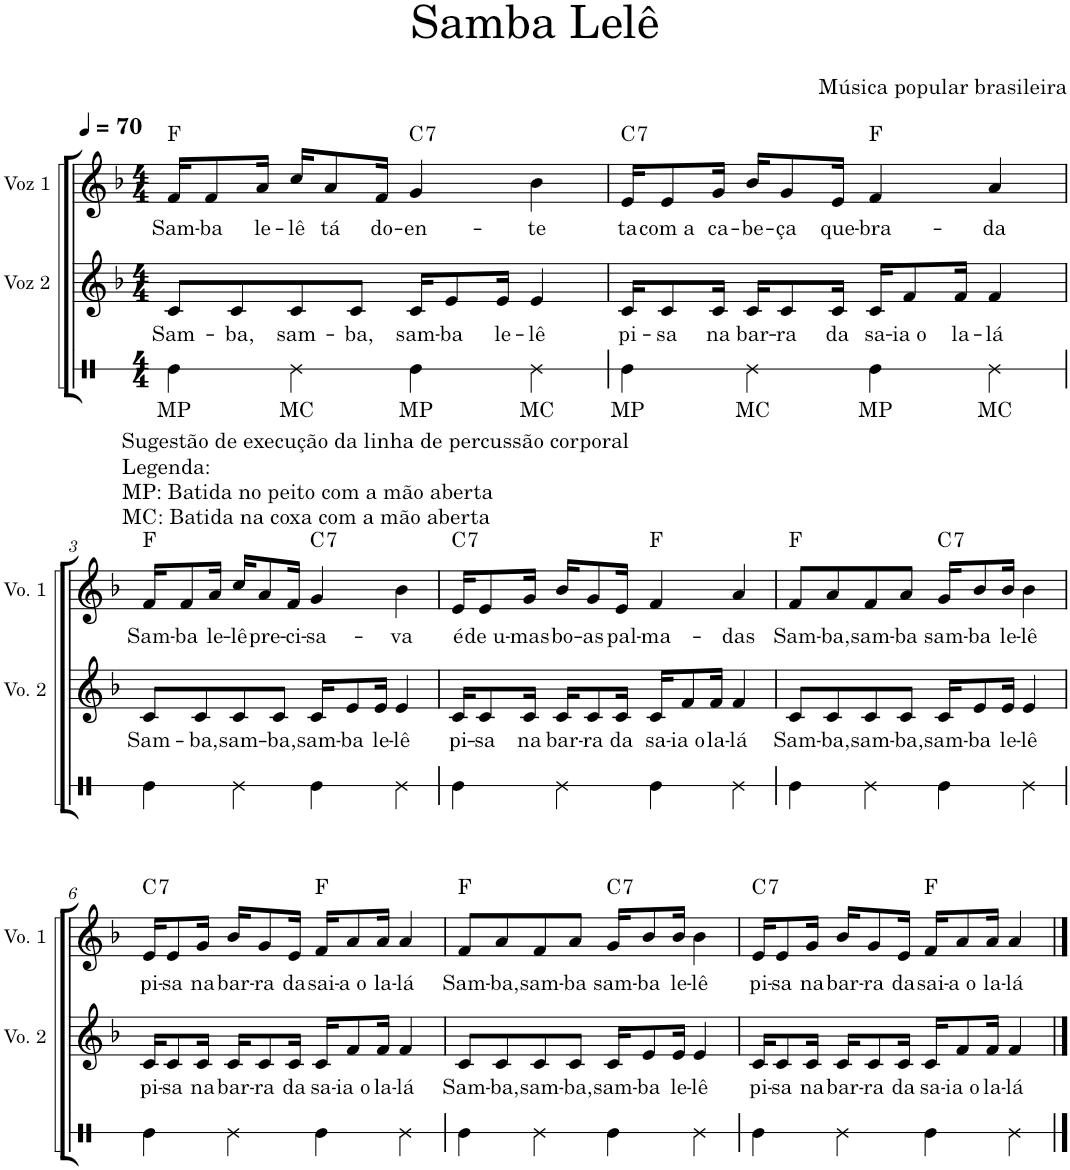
**kern	**text	**kern	**text	**kern	**text	**harte
*part3	*part3	*part2	*part2	*part1	*part1	*part1
*staff3	*staff3	*staff2	*staff2	*staff1	*staff1	*
*I"Voz 3	*	*I"Voz 2	*	*I"Voz 1	*	*
*	*	*I'Vo. 2	*	*I'Vo. 1	*	*
*stria1	*	*	*	*	*	*
*clefX	*	*clefG2	*	*clefG2	*	*
*k[b-]	*	*k[b-]	*	*k[b-]	*	*
*M4/4	*	*M4/4	*	*M4/4	*	*
*MM70	*	*MM70	*	*MM70	*	*
=1	=1	=1	=1	=1	=1	=1
!LO:TX:b:t=Sugestão de execução da linha de percussão corporal	!	!	!	!	!	!
!LO:TX:b:t=Legenda&colon;	!	!	!	!	!	!
!LO:TX:b:t=MP&colon; Batida no peito com a mão aberta	!	!	!	!	!	!
!LO:TX:b:t=MC&colon; Batida na coxa com a mão aberta	!	!	!	!	!	!
!	!LO:LY:b	!	!LO:LY:b	!	!LO:LY:b	!
4Re\	MP	8c/L	Sam-	16f/KL	Sam-	F:maj
!	!	!	!	!	!LO:LY:b	!
.	.	.	.	8f/	-ba	.
!	!	!	!LO:LY:b	!	!	!
.	.	8c/	-ba,	.	.	.
!	!	!	!	!	!LO:LY:b	!
.	.	.	.	16a/Jk	le-	.
!	!LO:LY:b	!	!LO:LY:b	!	!LO:LY:b	!
4Re\	MC	8c/	sam-	16cc/KL	-lê	.
!	!	!	!	!	!LO:LY:b	!
.	.	.	.	8a/	tá	.
!	!	!	!LO:LY:b	!	!	!
.	.	8c/J	-ba,	.	.	.
!	!	!	!	!	!LO:LY:b	!
.	.	.	.	16f/Jk	do-	.
!	!LO:LY:b	!	!LO:LY:b	!	!LO:LY:b	!LO:H:kt=7
4Re\	MP	16c/KL	sam-	4g/	-en-	C:7
!	!	!	!LO:LY:b	!	!	!
.	.	8e/	-ba	.	.	.
!	!	!	!LO:LY:b	!	!	!
.	.	16e/Jk	le-	.	.	.
!	!LO:LY:b	!	!LO:LY:b	!	!LO:LY:b	!
4Re\	MC	4e/	-lê	4b-\	-te	.
=2	=2	=2	=2	=2	=2	=2
!	!LO:LY:b	!	!LO:LY:b	!	!LO:LY:b	!LO:H:kt=7
4Re\	MP	16c/KL	pi-	16e/KL	ta	C:7
!	!	!	!LO:LY:b	!	!LO:LY:b	!
.	.	8c/	-sa	8e/	com a	.
!	!	!	!LO:LY:b	!	!LO:LY:b	!
.	.	16c/Jk	na	16g/Jk	ca-	.
!	!LO:LY:b	!	!LO:LY:b	!	!LO:LY:b	!
4Re\	MC	16c/KL	bar-	16b-/KL	-be-	.
!	!	!	!LO:LY:b	!	!LO:LY:b	!
.	.	8c/	-ra	8g/	-ça	.
!	!	!	!LO:LY:b	!	!LO:LY:b	!
.	.	16c/Jk	da	16e/Jk	que-	.
!	!LO:LY:b	!	!LO:LY:b	!	!LO:LY:b	!
4Re\	MP	16c/KL	sa-	4f/	-bra-	F:maj
!	!	!	!LO:LY:b	!	!	!
.	.	8f/	-ia o	.	.	.
!	!	!	!LO:LY:b	!	!	!
.	.	16f/Jk	la-	.	.	.
!	!LO:LY:b	!	!LO:LY:b	!	!LO:LY:b	!
4Re\	MC	4f/	-lá	4a/	-da	.
!!LO:LB:g=z
=3	=3	=3	=3	=3	=3	=3
!	!	!	!LO:LY:b	!	!LO:LY:b	!
4Re\	.	8c/L	Sam-	16f/KL	Sam-	F:maj
!	!	!	!	!	!LO:LY:b	!
.	.	.	.	8f/	-ba	.
!	!	!	!LO:LY:b	!	!	!
.	.	8c/	-ba,	.	.	.
!	!	!	!	!	!LO:LY:b	!
.	.	.	.	16a/Jk	le-	.
!	!	!	!LO:LY:b	!	!LO:LY:b	!
4Re\	.	8c/	sam-	16cc/KL	-lê	.
!	!	!	!	!	!LO:LY:b	!
.	.	.	.	8a/	pre-	.
!	!	!	!LO:LY:b	!	!	!
.	.	8c/J	-ba,	.	.	.
!	!	!	!	!	!LO:LY:b	!
.	.	.	.	16f/Jk	-ci-	.
!	!	!	!LO:LY:b	!	!LO:LY:b	!LO:H:kt=7
4Re\	.	16c/KL	sam-	4g/	-sa-	C:7
!	!	!	!LO:LY:b	!	!	!
.	.	8e/	-ba	.	.	.
!	!	!	!LO:LY:b	!	!	!
.	.	16e/Jk	le-	.	.	.
!	!	!	!LO:LY:b	!	!LO:LY:b	!
4Re\	.	4e/	-lê	4b-\	-va	.
=4	=4	=4	=4	=4	=4	=4
!	!	!	!LO:LY:b	!	!LO:LY:b	!LO:H:kt=7
4Re\	.	16c/KL	pi-	16e/KL	é	C:7
!	!	!	!LO:LY:b	!	!LO:LY:b	!
.	.	8c/	-sa	8e/	de u-	.
!	!	!	!LO:LY:b	!	!LO:LY:b	!
.	.	16c/Jk	na	16g/Jk	-mas	.
!	!	!	!LO:LY:b	!	!LO:LY:b	!
4Re\	.	16c/KL	bar-	16b-/KL	bo-	.
!	!	!	!LO:LY:b	!	!LO:LY:b	!
.	.	8c/	-ra	8g/	-as	.
!	!	!	!LO:LY:b	!	!LO:LY:b	!
.	.	16c/Jk	da	16e/Jk	pal-	.
!	!	!	!LO:LY:b	!	!LO:LY:b	!
4Re\	.	16c/KL	sa-	4f/	-ma-	F:maj
!	!	!	!LO:LY:b	!	!	!
.	.	8f/	-ia o	.	.	.
!	!	!	!LO:LY:b	!	!	!
.	.	16f/Jk	la-	.	.	.
!	!	!	!LO:LY:b	!	!LO:LY:b	!
4Re\	.	4f/	-lá	4a/	-das	.
=5	=5	=5	=5	=5	=5	=5
!	!	!	!LO:LY:b	!	!LO:LY:b	!
4Re\	.	8c/L	Sam-	8f/L	Sam-	F:maj
!	!	!	!LO:LY:b	!	!LO:LY:b	!
.	.	8c/	-ba,	8a/	-ba,	.
!	!	!	!LO:LY:b	!	!LO:LY:b	!
4Re\	.	8c/	sam-	8f/	sam-	.
!	!	!	!LO:LY:b	!	!LO:LY:b	!
.	.	8c/J	-ba,	8a/J	-ba	.
!	!	!	!LO:LY:b	!	!LO:LY:b	!LO:H:kt=7
4Re\	.	16c/KL	sam-	16g/KL	sam-	C:7
!	!	!	!LO:LY:b	!	!LO:LY:b	!
.	.	8e/	-ba	8b-/	-ba	.
!	!	!	!LO:LY:b	!	!LO:LY:b	!
.	.	16e/Jk	le-	16b-/Jk	le-	.
!	!	!	!LO:LY:b	!	!LO:LY:b	!
4Re\	.	4e/	-lê	4b-\	-lê	.
!!LO:LB:g=z
=6	=6	=6	=6	=6	=6	=6
!	!	!	!LO:LY:b	!	!LO:LY:b	!LO:H:kt=7
4Re\	.	16c/KL	pi-	16e/KL	pi-	C:7
!	!	!	!LO:LY:b	!	!LO:LY:b	!
.	.	8c/	-sa	8e/	-sa	.
!	!	!	!LO:LY:b	!	!LO:LY:b	!
.	.	16c/Jk	na	16g/Jk	na	.
!	!	!	!LO:LY:b	!	!LO:LY:b	!
4Re\	.	16c/KL	bar-	16b-/KL	bar-	.
!	!	!	!LO:LY:b	!	!LO:LY:b	!
.	.	8c/	-ra	8g/	-ra	.
!	!	!	!LO:LY:b	!	!LO:LY:b	!
.	.	16c/Jk	da	16e/Jk	da	.
!	!	!	!LO:LY:b	!	!LO:LY:b	!
4Re\	.	16c/KL	sa-	16f/KL	sai-	F:maj
!	!	!	!LO:LY:b	!	!LO:LY:b	!
.	.	8f/	-ia o	8a/	-a o	.
!	!	!	!LO:LY:b	!	!LO:LY:b	!
.	.	16f/Jk	la-	16a/Jk	la-	.
!	!	!	!LO:LY:b	!	!LO:LY:b	!
4Re\	.	4f/	-lá	4a/	-lá	.
=7	=7	=7	=7	=7	=7	=7
!	!	!	!LO:LY:b	!	!LO:LY:b	!
4Re\	.	8c/L	Sam-	8f/L	Sam-	F:maj
!	!	!	!LO:LY:b	!	!LO:LY:b	!
.	.	8c/	-ba,	8a/	-ba,	.
!	!	!	!LO:LY:b	!	!LO:LY:b	!
4Re\	.	8c/	sam-	8f/	sam-	.
!	!	!	!LO:LY:b	!	!LO:LY:b	!
.	.	8c/J	-ba,	8a/J	-ba	.
!	!	!	!LO:LY:b	!	!LO:LY:b	!LO:H:kt=7
4Re\	.	16c/KL	sam-	16g/KL	sam-	C:7
!	!	!	!LO:LY:b	!	!LO:LY:b	!
.	.	8e/	-ba	8b-/	-ba	.
!	!	!	!LO:LY:b	!	!LO:LY:b	!
.	.	16e/Jk	le-	16b-/Jk	le-	.
!	!	!	!LO:LY:b	!	!LO:LY:b	!
4Re\	.	4e/	-lê	4b-\	-lê	.
=8	=8	=8	=8	=8	=8	=8
!	!	!	!LO:LY:b	!	!LO:LY:b	!LO:H:kt=7
4Re\	.	16c/KL	pi-	16e/KL	pi-	C:7
!	!	!	!LO:LY:b	!	!LO:LY:b	!
.	.	8c/	-sa	8e/	-sa	.
!	!	!	!LO:LY:b	!	!LO:LY:b	!
.	.	16c/Jk	na	16g/Jk	na	.
!	!	!	!LO:LY:b	!	!LO:LY:b	!
4Re\	.	16c/KL	bar-	16b-/KL	bar-	.
!	!	!	!LO:LY:b	!	!LO:LY:b	!
.	.	8c/	-ra	8g/	-ra	.
!	!	!	!LO:LY:b	!	!LO:LY:b	!
.	.	16c/Jk	da	16e/Jk	da	.
!	!	!	!LO:LY:b	!	!LO:LY:b	!
4Re\	.	16c/KL	sa-	16f/KL	sai-	F:maj
!	!	!	!LO:LY:b	!	!LO:LY:b	!
.	.	8f/	-ia o	8a/	-a o	.
!	!	!	!LO:LY:b	!	!LO:LY:b	!
.	.	16f/Jk	la-	16a/Jk	la-	.
!	!	!	!LO:LY:b	!	!LO:LY:b	!
4Re\	.	4f/	-lá	4a/	-lá	.
==	==	==	==	==	==	==
*-	*-	*-	*-	*-	*-	*-
